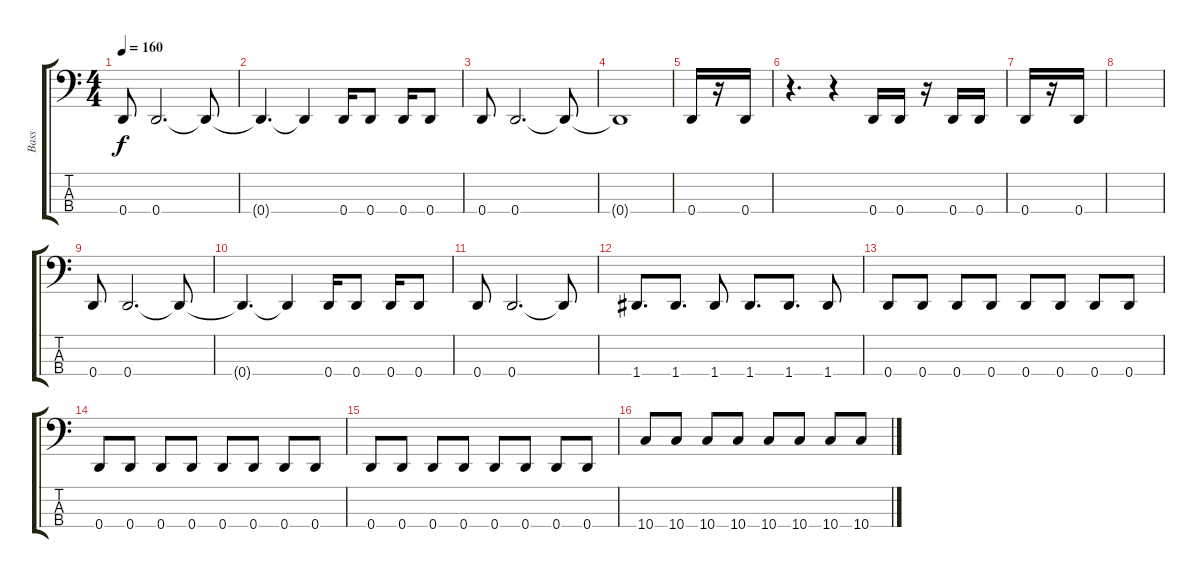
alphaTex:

\track ("Bass" "Bass") {instrument electricbasspick}
\staff {score tabs}
\tuning (G2 D2 A1 D1) {hide}
\ts (4 4)
\tempo 160
\clef f4
\ks c
0.4.8{dy f} 0.4.2{d} 0.4{t}.8 |
0.4{t}.4{d} 0.4{t}.4 0.4.16 0.4.8 0.4.16 0.4.8 |
0.4.8 0.4.2{d} 0.4{t}.8 |
0.4{t}.1 |
0.4.16 r.16 0.4.16 |
r.4{d} r.4 0.4.16 0.4.16 r.16 0.4.16 0.4.16 |
0.4.16 r.16 0.4.16 |
|
0.4.8 0.4.2{d} 0.4{t}.8 |
0.4{t}.4{d} 0.4{t}.4 0.4.16 0.4.8 0.4.16 0.4.8 |
0.4.8 0.4.2{d} 0.4{t}.8 |
1.4.8{d} 1.4.8{d} 1.4.8 1.4.8{d} 1.4.8{d} 1.4.8 |
0.4.8 0.4.8 0.4.8 0.4.8 0.4.8 0.4.8 0.4.8 0.4.8 |
0.4.8 0.4.8 0.4.8 0.4.8 0.4.8 0.4.8 0.4.8 0.4.8 |
0.4.8 0.4.8 0.4.8 0.4.8 0.4.8 0.4.8 0.4.8 0.4.8 |
10.4.8 10.4.8 10.4.8 10.4.8 10.4.8 10.4.8 10.4.8 10.4.8
